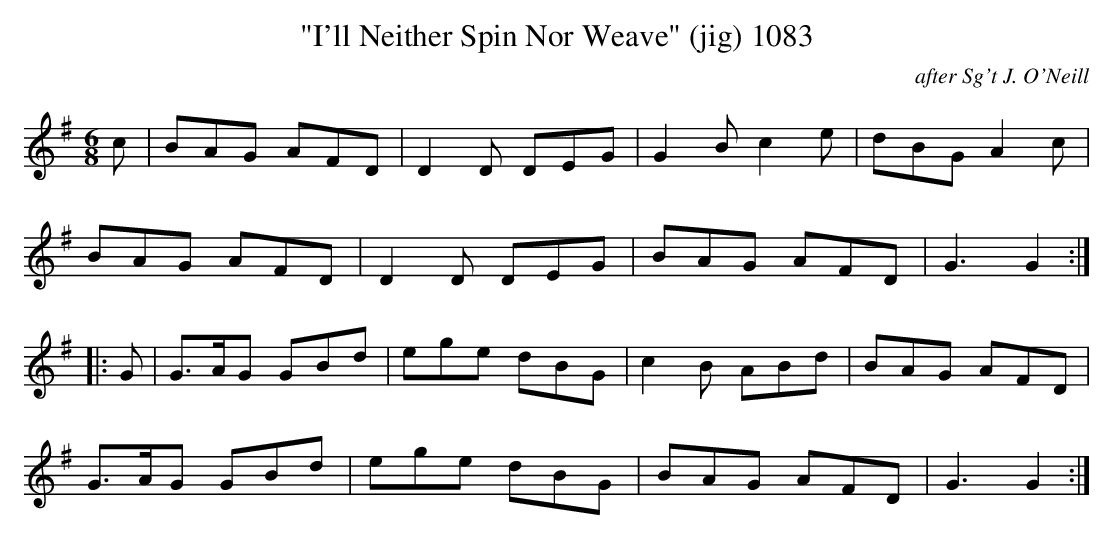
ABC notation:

X:1
T:"I'll Neither Spin Nor Weave" (jig) 1083
C:after Sg't J. O'Neill
BRENNAN July 2003 (HTTP://WWW.SOSYOURMOM.COM)
M:6/8
L:1/8
K:G
c|BAG AFD|D2D DEG|G2B c2e|dBG A2c|
BAG AFD|D2D DEG|BAG AFD|G3G2:|
|:G|G3/2A/2G GBd|ege dBG|c2B ABd|BAG AFD|
G3/2A/2G GBd|ege dBG|BAG AFD|G3G2:|
